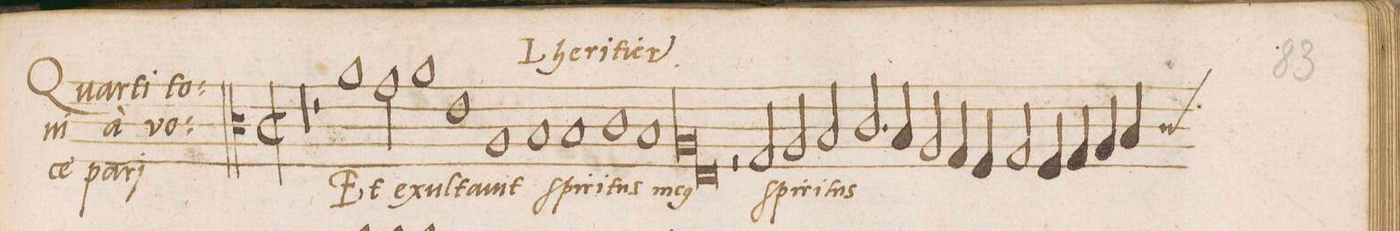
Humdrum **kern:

**kern	**text
*I"DISCANTVS	*
*clefC3	*
*k[]	*
*met(C|)	*
*M2/1	*
0r	.
=2	=2
0r	.
=3	=3
2r	.
1a	Et
2g\	e-
=4	=4
1a	-xul-
1e	-ta-
=5	=5
1A	-vit
1B	ſpi-
=6	=6
1B	-ri-
1c	-tus
=7	=7
1B	me-
0A	-(us)
=8	=8
2r	.
2G/	ſpi-
=9	=9
2A/	-ri-
2B/	-tus
2.c/	.
4B/	.
=10	=10
2A/	.
4G/	.
4F/	.
2G/	.
4F/	.
4G/	.
=11	=11
4A/	.
*custos:c	*
4B/	.
*-	*-
